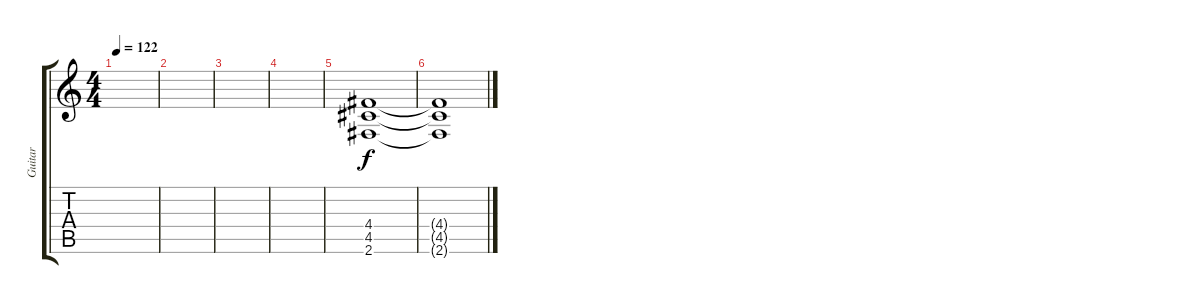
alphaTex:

\track ("Guitar" "Guitar") {instrument electricguitarclean}
\staff {score tabs}
\tuning (E4 B3 G3 D3 A2 E2) {hide}
\ts (4 4)
\tempo 122
\clef g2
\ks c
|
|
|
|
(4.4 4.5 2.6).1 |
(4.4{t} 4.5{t} 2.6{t}).1
